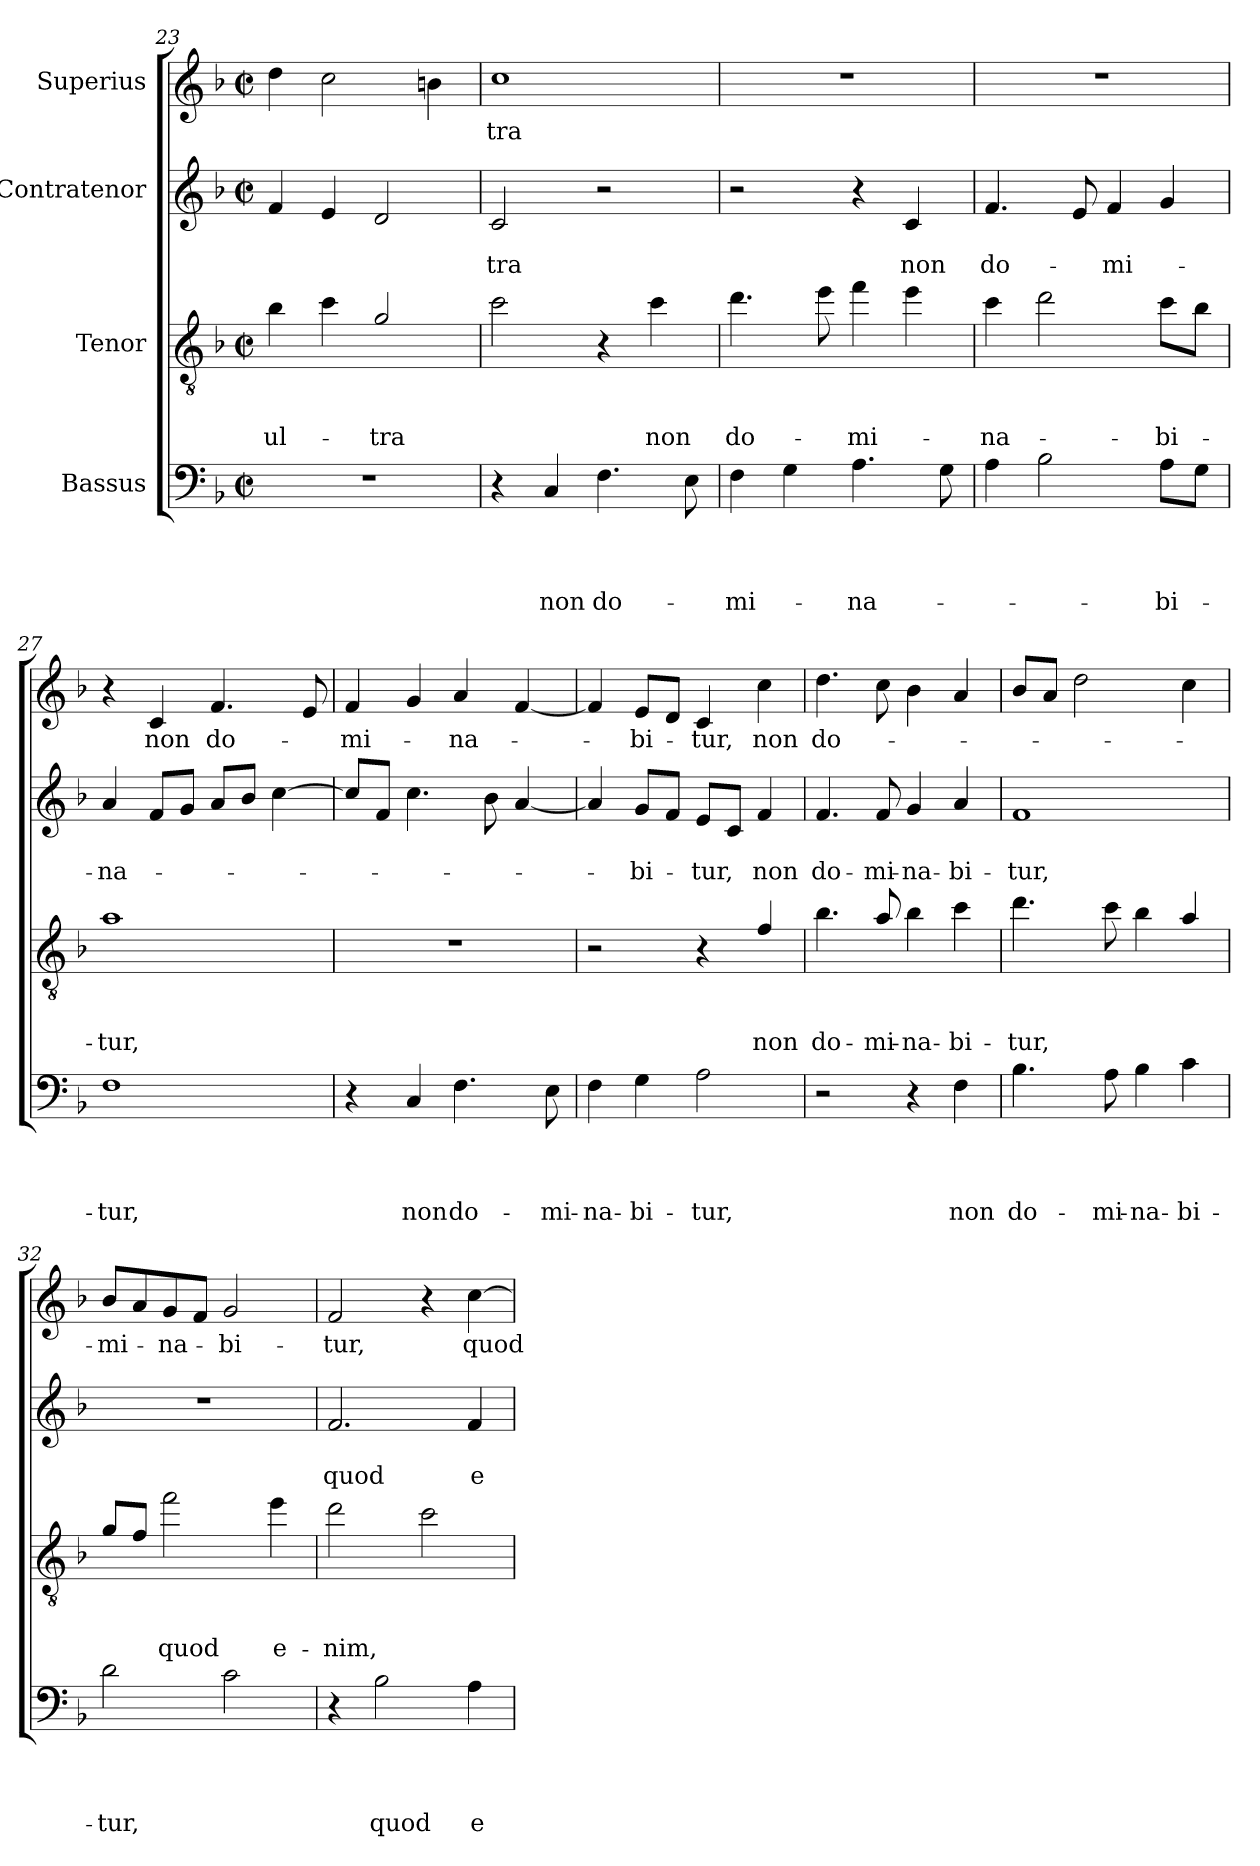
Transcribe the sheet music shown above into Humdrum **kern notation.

**kern	**text	**text	**text	**text	**kern	**text	**text	**text	**kern	**text	**text	**kern	**text
*part4	*part4	*part4	*part4	*part4	*part3	*part3	*part3	*part3	*part2	*part2	*part2	*part1	*part1
*staff4	*staff4	*staff4	*staff4	*staff4	*staff3	*staff3	*staff3	*staff3	*staff2	*staff2	*staff2	*staff1	*staff1
*I"Bassus	*	*	*	*	*I"Tenor	*	*	*	*I"Contratenor	*	*	*I"Superius	*
*clefF4	*	*	*	*	*clefGv2	*	*	*	*clefG2	*	*	*clefG2	*
*	*	*	*	*	*ITrd8c14	*	*	*	*	*	*	*	*
*k[b-]	*	*	*	*	*k[b-]	*	*	*	*k[b-]	*	*	*k[b-]	*
*F:	*	*	*	*	*F:	*	*	*	*F:	*	*	*F:	*
*M2/2	*	*	*	*	*M2/2	*	*	*	*M2/2	*	*	*M2/2	*
*met(c|)	*	*	*	*	*met(c|)	*	*	*	*met(c|)	*	*	*met(c|)	*
=23	=23	=23	=23	=23	=23	=23	=23	=23	=23	=23	=23	=23	=23
1r	.	.	.	.	4B-\	.	.	ul-	4f/	.	.	4dd\	.
.	.	.	.	.	4c\	.	.	.	4e/	.	.	2cc\	.
.	.	.	.	.	2G/	.	.	-tra	2d/	.	.	.	.
.	.	.	.	.	.	.	.	.	.	.	.	4bn\	.
=24	=24	=24	=24	=24	=24	=24	=24	=24	=24	=24	=24	=24	=24
4r	.	.	.	.	2c\	.	.	.	2c/	.	-tra	1cc	-tra
4C/	.	.	.	non	.	.	.	.	.	.	.	.	.
4.F\	.	.	.	do-	4r	.	.	.	2r	.	.	.	.
.	.	.	.	.	4c\	.	.	non	.	.	.	.	.
8E\	.	.	.	.	.	.	.	.	.	.	.	.	.
=25	=25	=25	=25	=25	=25	=25	=25	=25	=25	=25	=25	=25	=25
4F\	.	.	.	-mi-	4.d\	.	.	do-	2r	.	.	1r	.
4G\	.	.	.	.	.	.	.	.	.	.	.	.	.
.	.	.	.	.	8e\	.	.	.	.	.	.	.	.
4.A\	.	.	.	-na-	4f\	.	.	-mi-	4r	.	.	.	.
.	.	.	.	.	4e\	.	.	.	4c/	.	non	.	.
8G\	.	.	.	.	.	.	.	.	.	.	.	.	.
!!LO:LB:g=z
=26	=26	=26	=26	=26	=26	=26	=26	=26	=26	=26	=26	=26	=26
4A\	.	.	.	.	4c\	.	.	-na-	4.f/	.	do-	1r	.
2B-\	.	.	.	.	2d\	.	.	.	.	.	.	.	.
.	.	.	.	.	.	.	.	.	8e/	.	.	.	.
.	.	.	.	.	.	.	.	.	4f/	.	-mi-	.	.
8A\L	.	.	.	-bi-	8c\L	.	.	-bi-	4g/	.	.	.	.
8G\J	.	.	.	.	8B-\J	.	.	.	.	.	.	.	.
=27	=27	=27	=27	=27	=27	=27	=27	=27	=27	=27	=27	=27	=27
1F	.	.	.	-tur,	1A	.	.	-tur,	4a/	.	-na-	4r	.
.	.	.	.	.	.	.	.	.	8f/L	.	.	4c/	non
.	.	.	.	.	.	.	.	.	8g/J	.	.	.	.
.	.	.	.	.	.	.	.	.	8a/L	.	.	4.f/	do-
.	.	.	.	.	.	.	.	.	8b-/J	.	.	.	.
.	.	.	.	.	.	.	.	.	[4cc\	.	.	.	.
.	.	.	.	.	.	.	.	.	.	.	.	8e/	.
=28	=28	=28	=28	=28	=28	=28	=28	=28	=28	=28	=28	=28	=28
4r	.	.	.	.	1r	.	.	.	8cc/L]	.	.	4f/	-mi-
.	.	.	.	.	.	.	.	.	8f/J	.	.	.	.
4C/	.	.	.	non	.	.	.	.	4.cc\	.	.	4g/	.
4.F\	.	.	.	do-	.	.	.	.	.	.	.	4a/	-na-
.	.	.	.	.	.	.	.	.	8b-\	.	.	.	.
.	.	.	.	.	.	.	.	.	[4a/	.	.	[4f/	.
8E\	.	.	.	-mi-	.	.	.	.	.	.	.	.	.
=29	=29	=29	=29	=29	=29	=29	=29	=29	=29	=29	=29	=29	=29
4F\	.	.	.	-na-	2r	.	.	.	4a/]	.	.	4f/]	.
4G\	.	.	.	-bi-	.	.	.	.	8g/L	.	-bi-	8e/L	-bi-
.	.	.	.	.	.	.	.	.	8f/J	.	.	8d/J	.
2A\	.	.	.	-tur,	4r	.	.	.	8e/L	.	-tur,	4c/	-tur,
.	.	.	.	.	.	.	.	.	8c/J	.	.	.	.
.	.	.	.	.	4F/	.	.	non	4f/	.	non	4cc\	non
=30	=30	=30	=30	=30	=30	=30	=30	=30	=30	=30	=30	=30	=30
2r	.	.	.	.	4.B-\	.	.	do-	4.f/	.	do-	4.dd\	do-
.	.	.	.	.	8A/	.	.	-mi-	8f/	.	-mi-	8cc\	.
4r	.	.	.	.	4B-\	.	.	-na-	4g/	.	-na-	4b-\	.
4F\	.	.	.	non	4c\	.	.	-bi-	4a/	.	-bi-	4a/	.
!!LO:PB:g=z
=31	=31	=31	=31	=31	=31	=31	=31	=31	=31	=31	=31	=31	=31
4.B-\	.	.	.	do-	4.d\	.	.	-tur,	1f	.	-tur,	8b-/L	.
.	.	.	.	.	.	.	.	.	.	.	.	8a/J	.
.	.	.	.	.	.	.	.	.	.	.	.	2dd\	.
8A\	.	.	.	-mi-	8c\	.	.	.	.	.	.	.	.
4B-\	.	.	.	-na-	4B-\	.	.	.	.	.	.	.	.
4c\	.	.	.	-bi-	4A/	.	.	.	.	.	.	4cc\	.
=32	=32	=32	=32	=32	=32	=32	=32	=32	=32	=32	=32	=32	=32
2d\	.	.	.	-tur,	8G/L	.	.	.	1r	.	.	8b-/L	-mi-
.	.	.	.	.	8F/J	.	.	.	.	.	.	8a/	.
.	.	.	.	.	2f\	.	.	quod	.	.	.	8g/	-na-
.	.	.	.	.	.	.	.	.	.	.	.	8f/J	.
2c\	.	.	.	.	.	.	.	.	.	.	.	2g/	-bi-
.	.	.	.	.	4e\	.	.	e-	.	.	.	.	.
=33	=33	=33	=33	=33	=33	=33	=33	=33	=33	=33	=33	=33	=33
4r	.	.	.	.	2d\	.	.	-nim,	2.f/	.	quod	2f/	-tur,
2B-\	.	.	.	quod	.	.	.	.	.	.	.	.	.
.	.	.	.	.	2c\	.	.	.	.	.	.	4r	.
4A\	.	.	.	e-	.	.	.	.	4f/	.	e-	[4cc\	quod
=	=	=	=	=	=	=	=	=	=	=	=	=	=
*-	*-	*-	*-	*-	*-	*-	*-	*-	*-	*-	*-	*-	*-
